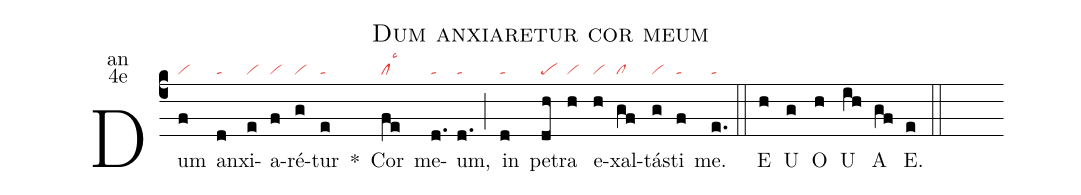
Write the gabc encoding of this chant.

name:Dum anxiaretur cor meum;
office-part:an;
mode:4e;
nabc-lines:1;
%%
(c4) Dum(f|vi) an(d|ta)xi(e|vi)a(f|vi)ré(g|vi)tur(e|ta) <sp>*</sp>() Cor(fe|cllsc3) me(d.|ta)um,(d.|ta) (;) in(d|ta) pe(dh|pe)tra(h|vi) e(h|vi)xal(gf|cl)tás(g|vi)ti(f|ta) me.(e.|ta) (::) <eu>E(h) U(g) O(h) U(ih) A(gf) E.(e) </eu>(::)
